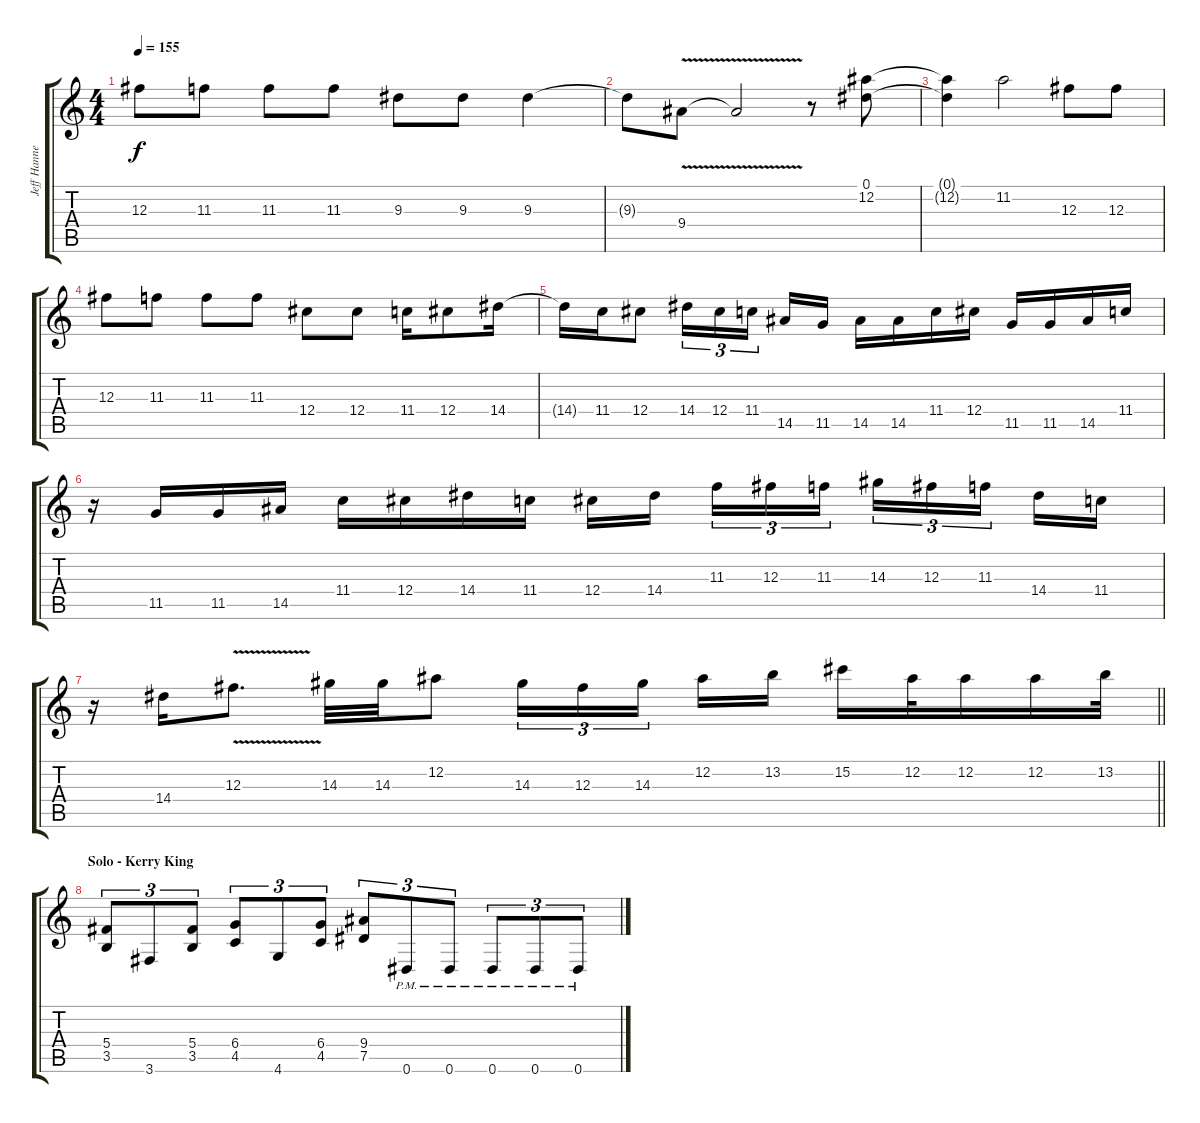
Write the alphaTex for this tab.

\track ("Jeff Hanneman (Lead)" "Jeff Hanne") {instrument distortionguitar}
\staff {score tabs}
\tuning (Eb4 Bb3 Gb3 Db3 Ab2 Eb2) {hide}
\ts (4 4)
\tempo 155
\clef g2
\ks c
12.3.8{dy f} 11.3.8 11.3.8 11.3.8 9.3.8 9.3.8 9.3.4 |
9.3{t}.8 9.4{v}.8 9.4{t}.2 r.8 (0.1 12.2).8 |
(0.1{t} 12.2{t}).4 11.2.2 12.3.8 12.3.8 |
12.3.8 11.3.8 11.3.8 11.3.8 12.4.8 12.4.8 11.4.16 12.4.8 14.4.16 |
14.4{t}.16 11.4.16 12.4.8 14.4.16{tu (3 2)} 12.4.16{tu (3 2)} 11.4.16{tu (3 2) beam splitsecondary} 14.5.16 11.5.16 14.5.16 14.5.16 11.4.16 12.4.16 11.5.16 11.5.16 14.5.16 11.4.16 |
r.16 11.5.16 11.5.16 14.5.16 11.4.16 12.4.16 14.4.16 11.4.16 12.4.16 14.4.16{beam splitsecondary} 11.3.16{tu (3 2)} 12.3.16{tu (3 2)} 11.3.16{tu (3 2)} 14.3.16{tu (3 2)} 12.3.16{tu (3 2)} 11.3.16{tu (3 2) beam splitsecondary} 14.4.16 11.4.16 |
\barLineRight lightlight
r.16 14.4.16 12.3{v}.8{d} 14.3.32 14.3.32 12.2.8 14.3.16{tu (3 2)} 12.3.16{tu (3 2)} 14.3.16{tu (3 2) beam splitsecondary} 12.2.16 13.2.16 15.2.16 12.2.32 12.2.16 12.2.16 13.2.32 |
\section ("" "Solo - Kerry King")
(5.4 3.5).8{tu (3 2)} 3.6.8{tu (3 2)} (5.4 3.5).8{tu (3 2)} (6.4 4.5).8{tu (3 2)} 4.6.8{tu (3 2)} (6.4 4.5).8{tu (3 2)} (9.4 7.5).8{tu (3 2)} 0.6{pm}.8{tu (3 2)} 0.6{pm}.8{tu (3 2)} 0.6{pm}.8{tu (3 2)} 0.6{pm}.8{tu (3 2)} 0.6{pm}.8{tu (3 2)}
